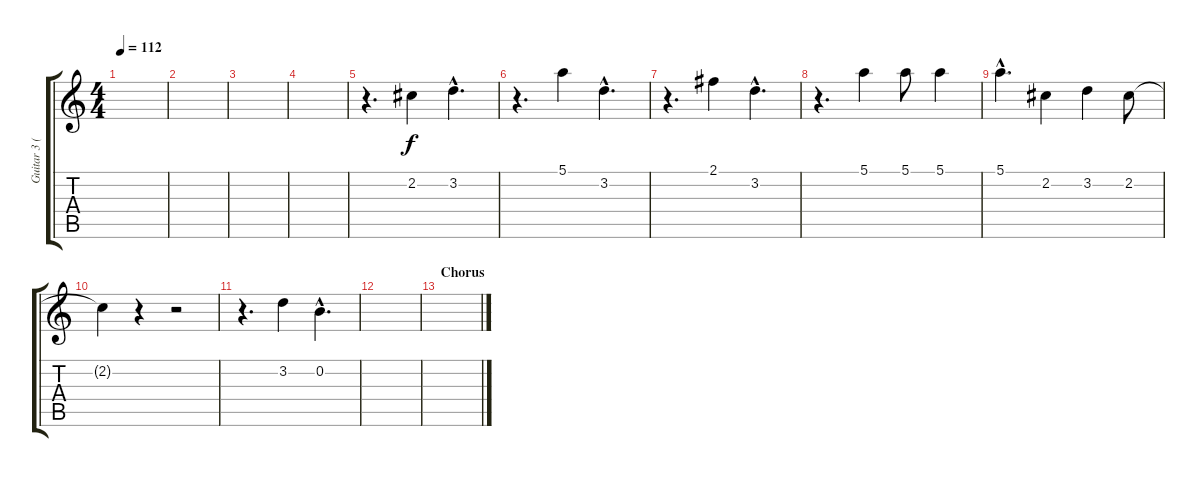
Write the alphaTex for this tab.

\track ("Guitar 3 (Electric)" "Guitar 3 (") {instrument electricguitarclean}
\staff {score tabs}
\tuning (E4 B3 G3 D3 A2 E2) {hide}
\ts (4 4)
\tempo 112
\clef g2
\ks c
|
|
|
|
r.4{d} 2.2.4{volume 10} 3.2{hac}.4{d} |
r.4{d} 5.1.4 3.2{hac}.4{d} |
r.4{d} 2.1.4 3.2{hac}.4{d} |
r.4{d} 5.1.4 5.1.8 5.1.4 |
5.1{hac}.4{d} 2.2.4 3.2.4 2.2.8 |
2.2{t}.4 r.4 r.2 |
r.4{d} 3.2.4{volume 8} 0.2{hac}.4{d} |
|
\section ("" "Chorus")
